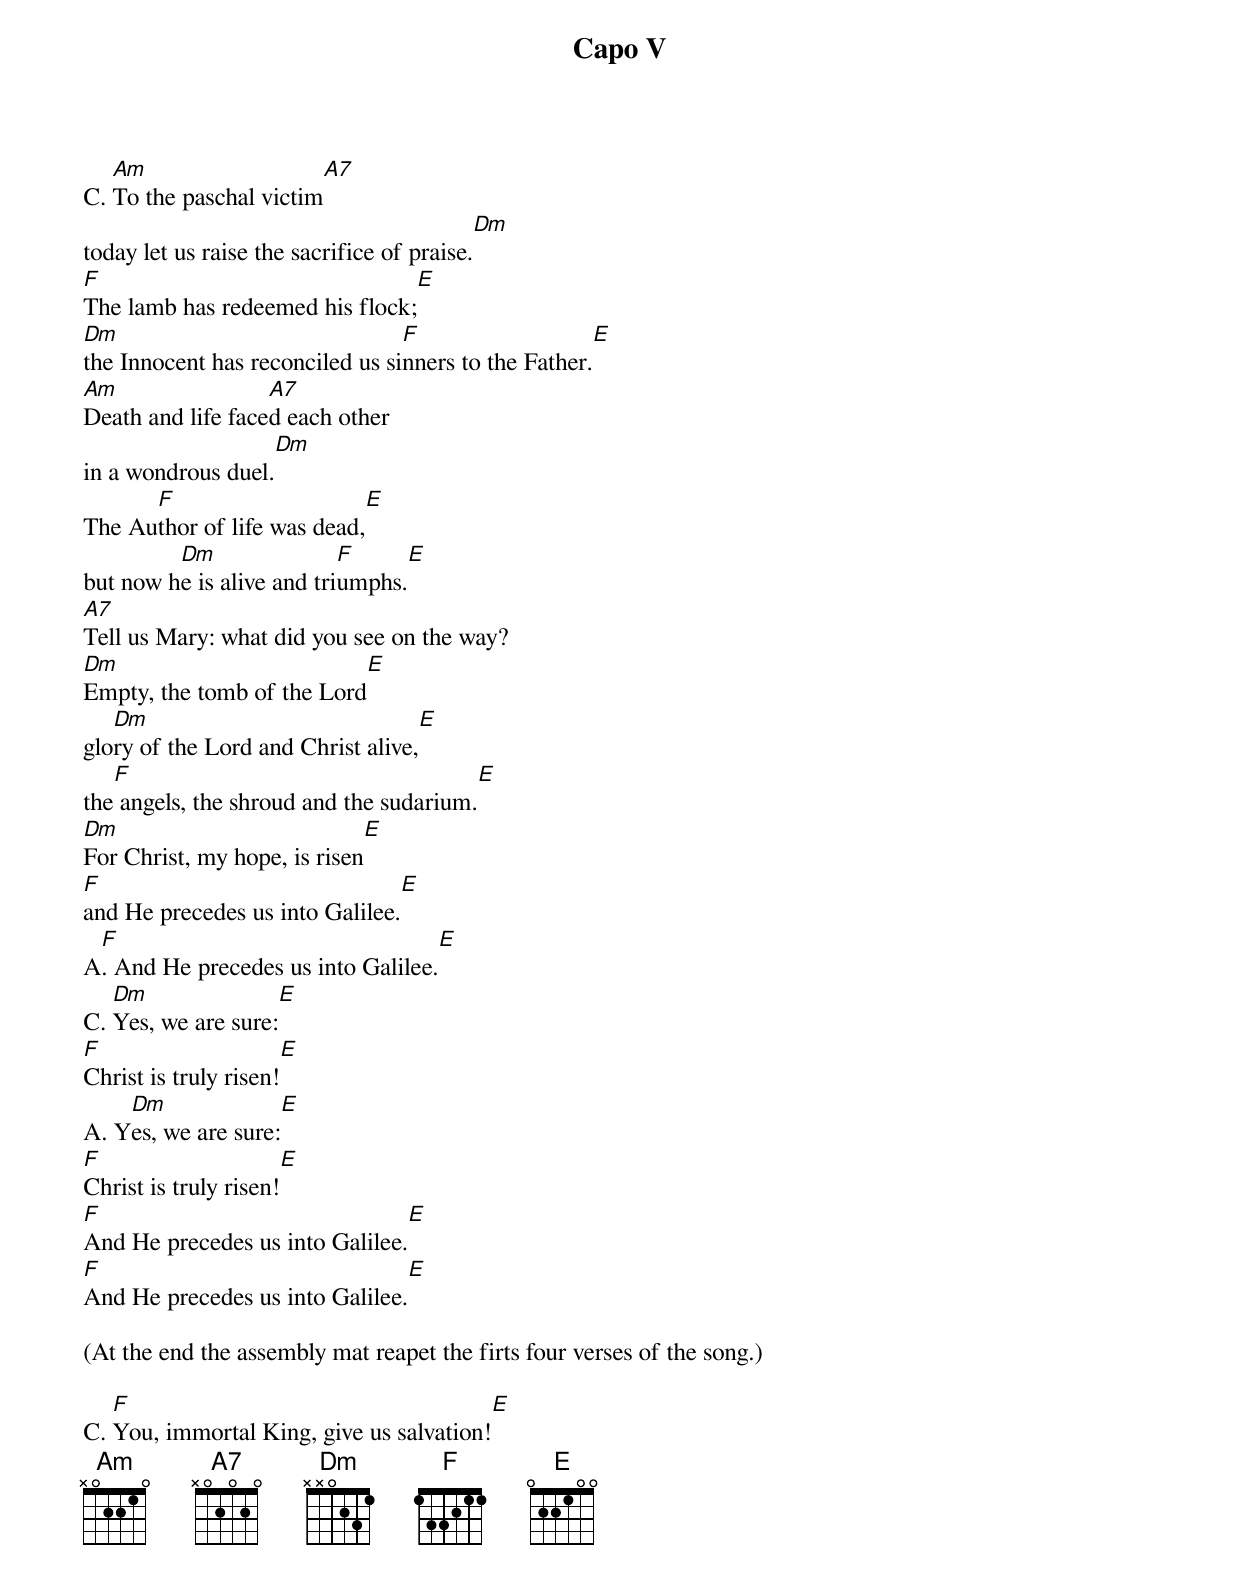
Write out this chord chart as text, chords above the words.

Capo V

   Am                                  A7
C. To the paschal victim
                                                                    Dm
today let us raise the sacrifice of praise.
F                                                             E
The lamb has redeemed his flock;
Dm                               F                                                       E
the Innocent has reconciled us sinners to the Father.
Am                 A7
Death and life faced each other
                               Dm
in a wondrous duel.
      F                                          E
The Author of life was dead,
         Dm                F                  E
but now he is alive and triumphs.
A7
Tell us Mary: what did you see on the way?
Dm                                            E
Empty, the tomb of the Lord
   Dm                                                 E
glory of the Lord and Christ alive,
   F                                                                   E
the angels, the shroud and the sudarium.
Dm                                            E
For Christ, my hope, is risen
F                                                   E
and He precedes us into Galilee.
 F                                                   E
A. And He precedes us into Galilee.
   Dm                   E
C. Yes, we are sure:
F                            E
Christ is truly risen!
    Dm                   E
A. Yes, we are sure:
F                            E
Christ is truly risen!
F                                                   E
And He precedes us into Galilee.
F                                                   E
And He precedes us into Galilee.

(At the end the assembly mat reapet the firts four verses of the song.)

   F                                                              E
C. You, immortal King, give us salvation!
